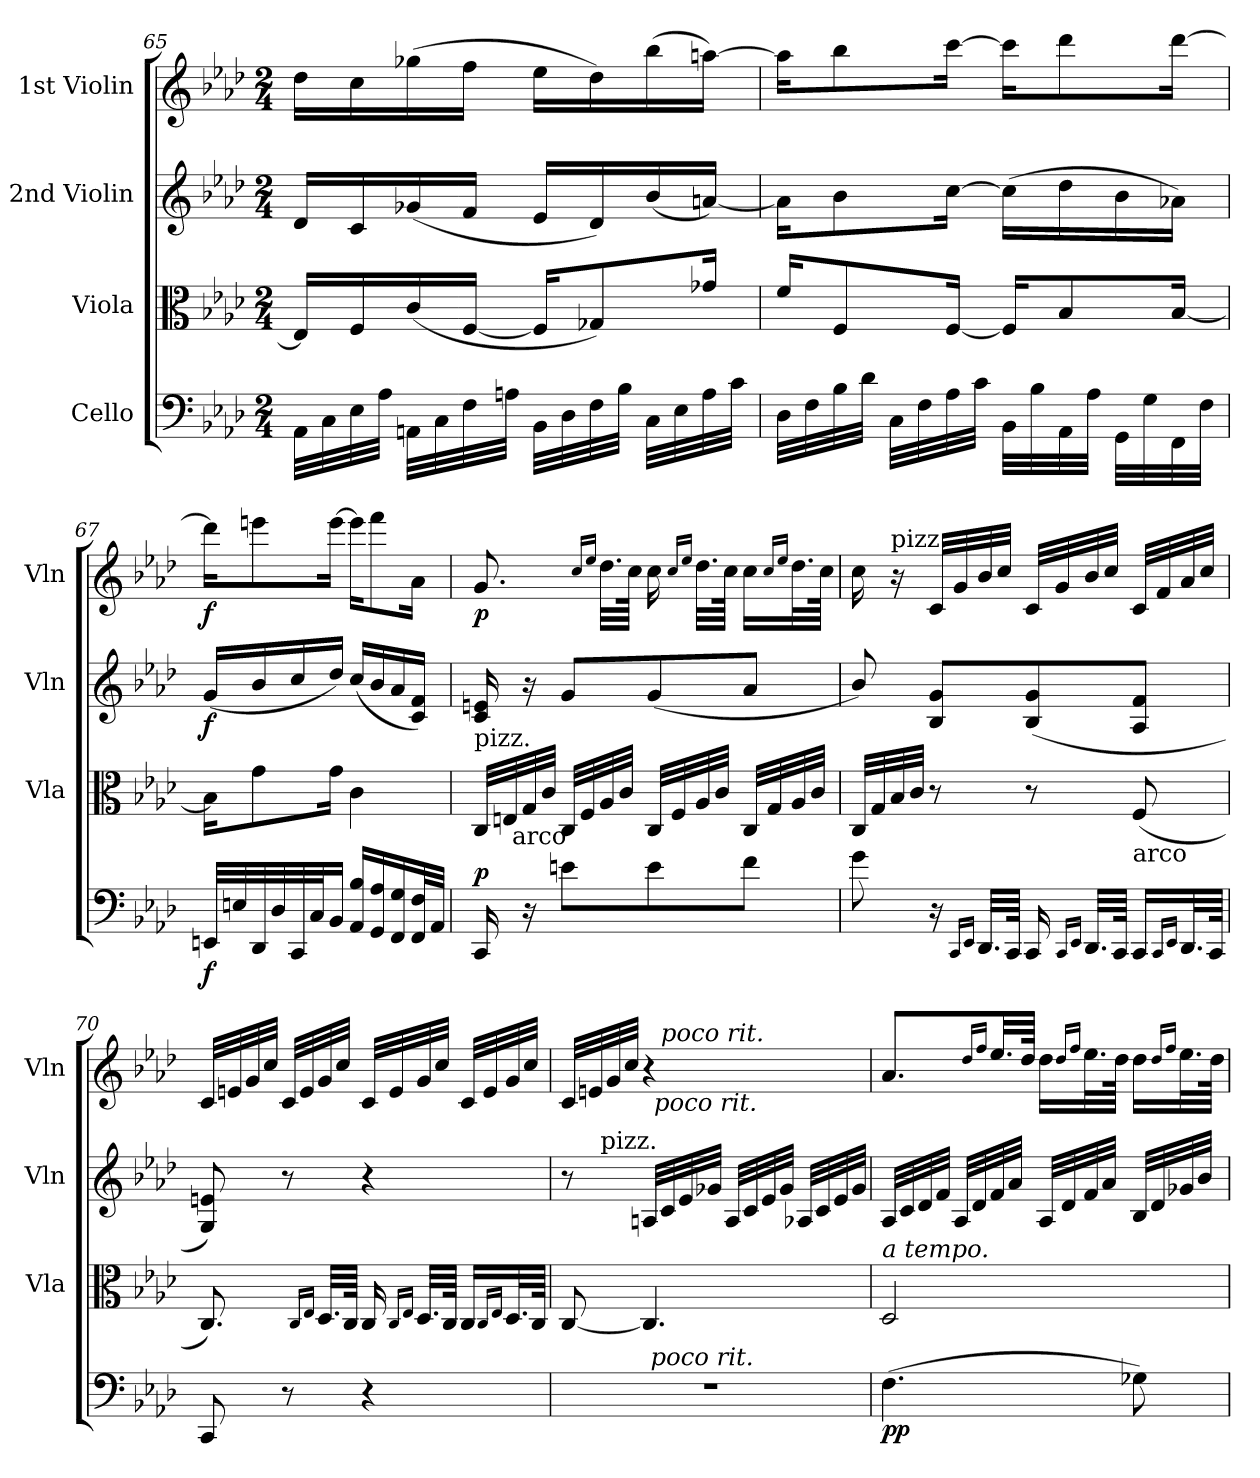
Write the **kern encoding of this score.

**kern	**dynam	**kern	**kern	**dynam	**kern	**dynam
*part4	*part4	*part3	*part2	*part2	*part1	*part1
*staff4	*staff4	*staff3	*staff2	*staff2	*staff1	*staff1
*I"Cello	*	*I"Viola	*I"2nd Violin	*	*I"1st Violin	*
*	*	*I'Vla	*I'Vln	*	*I'Vln	*
*clefF4	*	*clefC3	*clefG2	*	*clefG2	*
*k[b-e-a-d-]	*	*k[b-e-a-d-]	*k[b-e-a-d-]	*	*k[b-e-a-d-]	*
*f:	*	*f:	*f:	*	*f:	*
*M2/4	*	*M2/4	*M2/4	*	*M2/4	*
=65	=65	=65	=65	=65	=65	=65
32AA-\LLL	.	16E-/LL]	16d-/LL	.	16dd-\LL	.
32C\	.	.	.	.	.	.
32E-\	.	16F/	16c/	.	16cc\	.
32A-\JJJ	.	.	.	.	.	.
32AAn\LLL	.	(<16c/	(<16g-X/	.	(>16gg-X\	.
32C\	.	.	.	.	.	.
32F\	.	[16F/JJ	16f/JJ	.	16ff\JJ	.
32An\JJJ	.	.	.	.	.	.
32BB-\LLL	.	16F/KL]	16e-/LL	.	16ee-\LL	.
32D-\	.	.	.	.	.	.
32F\	.	8G-X/)	16d-/)	.	16dd-\)	.
32B-\JJJ	.	.	.	.	.	.
32C\LLL	.	.	(<16b-/	.	(>16bb-\	.
32E-\	.	.	.	.	.	.
32A\	.	16g-X/Jk	[16an/JJ)	.	[16aan\JJ)	.
32c\JJJ	.	.	.	.	.	.
=66	=66	=66	=66	=66	=66	=66
32D-\LLL	.	16f/KL	16a\KL]	.	16aa\KL]	.
32F\	.	.	.	.	.	.
32B-\	.	8F/	8b-\	.	8bb-\	.
32d-\JJJ	.	.	.	.	.	.
32C\LLL	.	.	.	.	.	.
32F\	.	.	.	.	.	.
32A-\	.	[16F/Jk	[16cc\Jk	.	[16ccc\Jk	.
32c\JJJ	.	.	.	.	.	.
32BB-\LLL	.	16F/KL]	(>16cc\LL]	.	16ccc\KL]	.
32B-\	.	.	.	.	.	.
32AA-\	.	8B-/	16dd-\	.	8ddd-\	.
32A-\JJJ	.	.	.	.	.	.
32GG\LLL	.	.	16b-\	.	.	.
32G\	.	.	.	.	.	.
32FF\	.	[16B-/Jk	16a-X\JJ)	.	[16ddd-\Jk	.
32F\JJJ	.	.	.	.	.	.
!!LO:LB:g=z
=67	=67	=67	=67	=67	=67	=67
!	!LO:DY:b	!	!	!LO:DY:b	!	!LO:DY:b
32EEn/LLL	f	16B-\KL]	(>16g/LL	f	16ddd-\KL]	f
32En/	.	.	.	.	.	.
32DD-/	.	8g\	16b-/	.	8eeen\	.
32D-/	.	.	.	.	.	.
32CC/	.	.	16cc/	.	.	.
32C/J	.	.	.	.	.	.
16BB-/JJ	.	16g\Jk	16dd-/JJ)	.	[16eee\Jk	.
16AA-/ 16B-/LL	.	4c\	(<16cc/LL	.	16eee\KL]	.
16GG/ 16A-/	.	.	16b-/	.	8fff\	.
16FF/ 16G/	.	.	16a-/	.	.	.
32FF/ 32F/L	.	.	16c/ 16f/JJ)	.	16a-\Jk	.
32AA-/JJJ	.	.	.	.	.	.
=68	=68	=68	=68	=68	=68	=68
!	!	!LO:TX:a:t=pizz.	!	!	!	!
!	!LO:DY:a	!	!	!	!	!LO:DY:b
*^	*	*	*	*	*	*
16CC/	32.ryy	p	32C/LLL	16c/ 16en/	.	8.g/	p
.	.	.	32En/	.	.	.	.
!	!LO:TX:a:t=arco	!	!	!	!	!	!
.	4ryy	.	.	.	.	.	.
16r	.	.	32G/	16r	.	.	.
.	.	.	32c/JJJ	.	.	.	.
8en\L	.	.	32C/LLL	8g/L	.	.	.
.	.	.	32F/	.	.	.	.
.	.	.	.	.	.	16qcc/LL	.
.	.	.	.	.	.	16qee-/JJ	.
.	.	.	32A-/	.	.	32.dd-\LLL	.
.	.	.	32c/JJJ	.	.	.	.
.	.	.	.	.	.	64cc\JJJk	.
8e\	.	.	32C/LLL	(>8g/	.	16cc\	.
.	.	.	32F/	.	.	.	.
.	8ryy	.	.	.	.	.	.
.	.	.	.	.	.	16qcc/LL	.
.	.	.	.	.	.	16qee-/JJ	.
.	.	.	32A-/	.	.	32.dd-\LLL	.
.	.	.	32c/JJJ	.	.	.	.
.	.	.	.	.	.	64cc\JJJk	.
8f\J	.	.	32C/LLL	8a-/J	.	16cc\LL	.
.	.	.	32G/	.	.	.	.
.	16ryy	.	.	.	.	.	.
.	.	.	.	.	.	16qcc/LL	.
.	.	.	.	.	.	16qee-/JJ	.
.	.	.	32A-/	.	.	32.dd-\L	.
.	.	.	32c/JJJ	.	.	.	.
.	64ryy	.	.	.	.	64cc\JJJk	.
*v	*v	*	*	*	*	*	*
=69	=69	=69	=69	=69	=69	=69
8g\	.	32C/LLL	8b-/)	.	16cc\	.
.	.	32G/	.	.	.	.
!	!	!	!	!	!LO:TX:a:t=pizz.	!
.	.	32B-/	.	.	16r	.
.	.	32c/JJJ	.	.	.	.
16r	.	8r	8B-/ 8g/L	.	32c/LLL	.
.	.	.	.	.	32g/	.
16qCC/LL	.	.	.	.	.	.
16qEE-/JJ	.	.	.	.	.	.
32.DD-/LLL	.	.	.	.	32b-/	.
.	.	.	.	.	32cc/JJJ	.
64CC/JJJk	.	.	.	.	.	.
16CC/	.	8r	(<8B-/ 8g/	.	32c/LLL	.
.	.	.	.	.	32g/	.
16qCC/LL	.	.	.	.	.	.
16qEE-/JJ	.	.	.	.	.	.
32.DD-/LLL	.	.	.	.	32b-/	.
.	.	.	.	.	32cc/JJJ	.
64CC/JJJk	.	.	.	.	.	.
!	!	!LO:TX:b:t=arco	!	!	!	!
16CC/LL	.	(<8F/	8A-/ 8f/J	.	32c/LLL	.
.	.	.	.	.	32f/	.
16qCC/LL	.	.	.	.	.	.
16qEE-/JJ	.	.	.	.	.	.
32.DD-/L	.	.	.	.	32a-/	.
.	.	.	.	.	32cc/JJJ	.
64CC/JJJk	.	.	.	.	.	.
=70	=70	=70	=70	=70	=70	=70
8CC/	.	8.C/)	8G/ 8en/)	.	32c/LLL	.
.	.	.	.	.	32en/	.
.	.	.	.	.	32g/	.
.	.	.	.	.	32cc/JJJ	.
8r	.	.	8r	.	32c/LLL	.
.	.	.	.	.	32e/	.
.	.	16qC/LL	.	.	.	.
.	.	16qE-/JJ	.	.	.	.
.	.	32.D-/LLL	.	.	32g/	.
.	.	.	.	.	32cc/JJJ	.
.	.	64C/JJJk	.	.	.	.
4r	.	16C/	4r	.	32c/LLL	.
.	.	.	.	.	32e/	.
.	.	16qC/LL	.	.	.	.
.	.	16qE-/JJ	.	.	.	.
.	.	32.D-/LLL	.	.	32g/	.
.	.	.	.	.	32cc/JJJ	.
.	.	64C/JJJk	.	.	.	.
.	.	16C/LL	.	.	32c/LLL	.
.	.	.	.	.	32e/	.
.	.	16qC/LL	.	.	.	.
.	.	16qE-/JJ	.	.	.	.
.	.	32.D-/L	.	.	32g/	.
.	.	.	.	.	32cc/JJJ	.
.	.	64C/JJJk	.	.	.	.
!!LO:PB:g=z
=71	=71	=71	=71	=71	=71	=71
*^	*	*	*^	*	*^	*
*	*	*	*	*	*	*	*	*^	*
2r	8ryy	.	[8C/	8r	24ryy	.	32c/LLL	12..ryy	8ryy	.
.	.	.	.	.	.	.	32en/	.	.	.
.	.	.	.	.	96ryy	.	.	.	.	.
!	!	!	!	!	!LO:TX:a:t=pizz.	!	!	!	!	!
.	.	.	.	.	3ryy	.	.	.	.	.
.	.	.	.	.	.	.	32g/	.	.	.
.	.	.	.	.	.	.	32cc/JJJ	.	.	.
.	64ryy	.	4.C/]	32An/LLL	.	.	4r	.	32ryy	.
!	!LO:TX:a:i:t=poco rit.	!	!	!	!	!	!	!	!	!
.	4ryy	.	.	.	.	.	.	.	.	.
!	!	!	!	!	!	!	!	!LO:TX:b:i:t=poco rit.	!	!
.	.	.	.	.	.	.	.	3ryy	.	.
!	!	!	!	!	!	!	!	!	!LO:TX:a:i:t=poco rit.	!
.	.	.	.	32c/	.	.	.	.	4ryy	.
.	.	.	.	32e-/	.	.	.	.	.	.
.	.	.	.	32g-X/JJJ	.	.	.	.	.	.
.	.	.	.	32A/LLL	.	.	.	.	.	.
.	.	.	.	32c/	.	.	.	.	.	.
.	.	.	.	32e-/	.	.	.	.	.	.
.	.	.	.	32g-/JJJ	.	.	.	.	.	.
.	.	.	.	32A-X/LLL	.	.	8ryy	.	.	.
.	.	.	.	.	12ryy	.	.	.	.	.
.	16..ryy	.	.	.	.	.	.	.	.	.
.	.	.	.	32c/	.	.	.	.	16.ryy	.
.	.	.	.	32e-/	.	.	.	.	.	.
.	.	.	.	32g-/JJJ	48.ryy	.	.	.	.	.
.	.	.	.	.	.	.	.	48ryy	.	.
=72	=72	=72	=72	=72	=72	=72	=72	=72	=72	=72
!	!	!	!	!	!	!	!LO:TX:a:t=arco	!	!	!
!	!	!	!	!	!	!	!LO:TX:a:i:t=a tempo.	!	!	!
!	!	!	!	!LO:TX:a:i:t=a tempo.	!	!	!	!	!	!
!	!	!	!LO:TX:a:i:t=a tempo.	!	!	!	!	!	!	!
!LO:TX:a:i:t=a tempo.	!	!	!	!	!	!	!	!	!	!
!	!	!LO:DY:b	!	!	!	!	!	!	!	!
*	*	*	*	*v	*v	*	*	*	*	*
*v	*v	*	*	*	*	*v	*v	*v	*
(>4.F\	pp	2D-/	32A-/LLL	.	8.a-/L	.
.	.	.	32c/	.	.	.
.	.	.	32d-/	.	.	.
.	.	.	32f/JJJ	.	.	.
.	.	.	32A-/LLL	.	.	.
.	.	.	32d-/	.	.	.
.	.	.	.	.	16qdd-/LL	.
.	.	.	.	.	16qff/JJ	.
.	.	.	32f/	.	32.ee-/LL	.
.	.	.	32a-/JJJ	.	.	.
.	.	.	.	.	64dd-/JJJk	.
.	.	.	32A-/LLL	.	16dd-\LL	.
.	.	.	32d-/	.	.	.
.	.	.	.	.	16qdd-/LL	.
.	.	.	.	.	16qff/JJ	.
.	.	.	32f/	.	32.ee-\L	.
.	.	.	32a-/JJJ	.	.	.
.	.	.	.	.	64dd-\JJJk	.
8G-X\)	.	.	32B-/LLL	.	16dd-\LL	.
.	.	.	32d-/	.	.	.
.	.	.	.	.	16qdd-/LL	.
.	.	.	.	.	16qff/JJ	.
.	.	.	32g-X/	.	32.ee-\L	.
.	.	.	32b-/JJJ	.	.	.
.	.	.	.	.	64dd-\JJJk	.
=	=	=	=	=	=	=
*-	*-	*-	*-	*-	*-	*-
